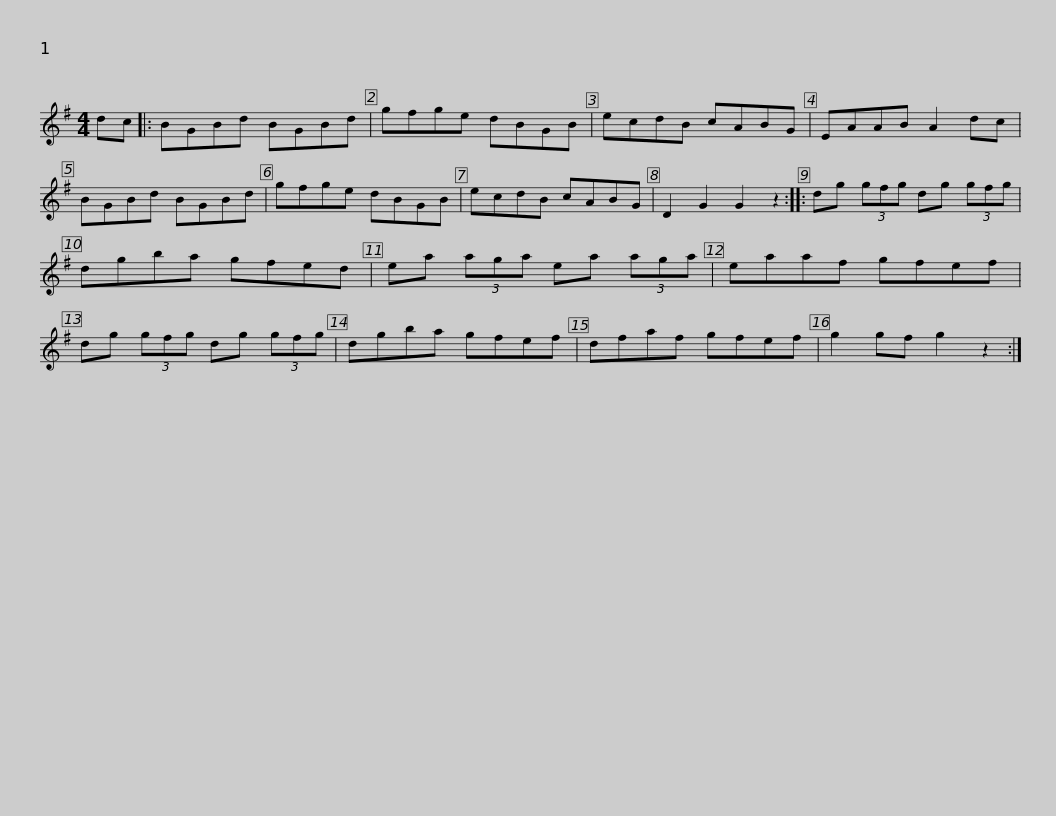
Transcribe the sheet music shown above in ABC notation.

X:1
L:1/8
M:4/4
I:linebreak $
K:G
V:1 treble
V:1
 dc |: BGBd BGBd | gfge dBGB | ecdB cABG | EAAB A2 dc | %5
 BGBd BGBd |$ gfge dBGB | ecdB cABG | D2 G2 G2 z2 :: dg (3gfg dg (3gfg | %10
 dgba gfed |$ ea (3aga ea (3aga | eaaf gfef | dg (3gfg dg (3gfg | dgba gfef | %15
 dfaf gfef |$ g2 gf g2 z2 :| %17
